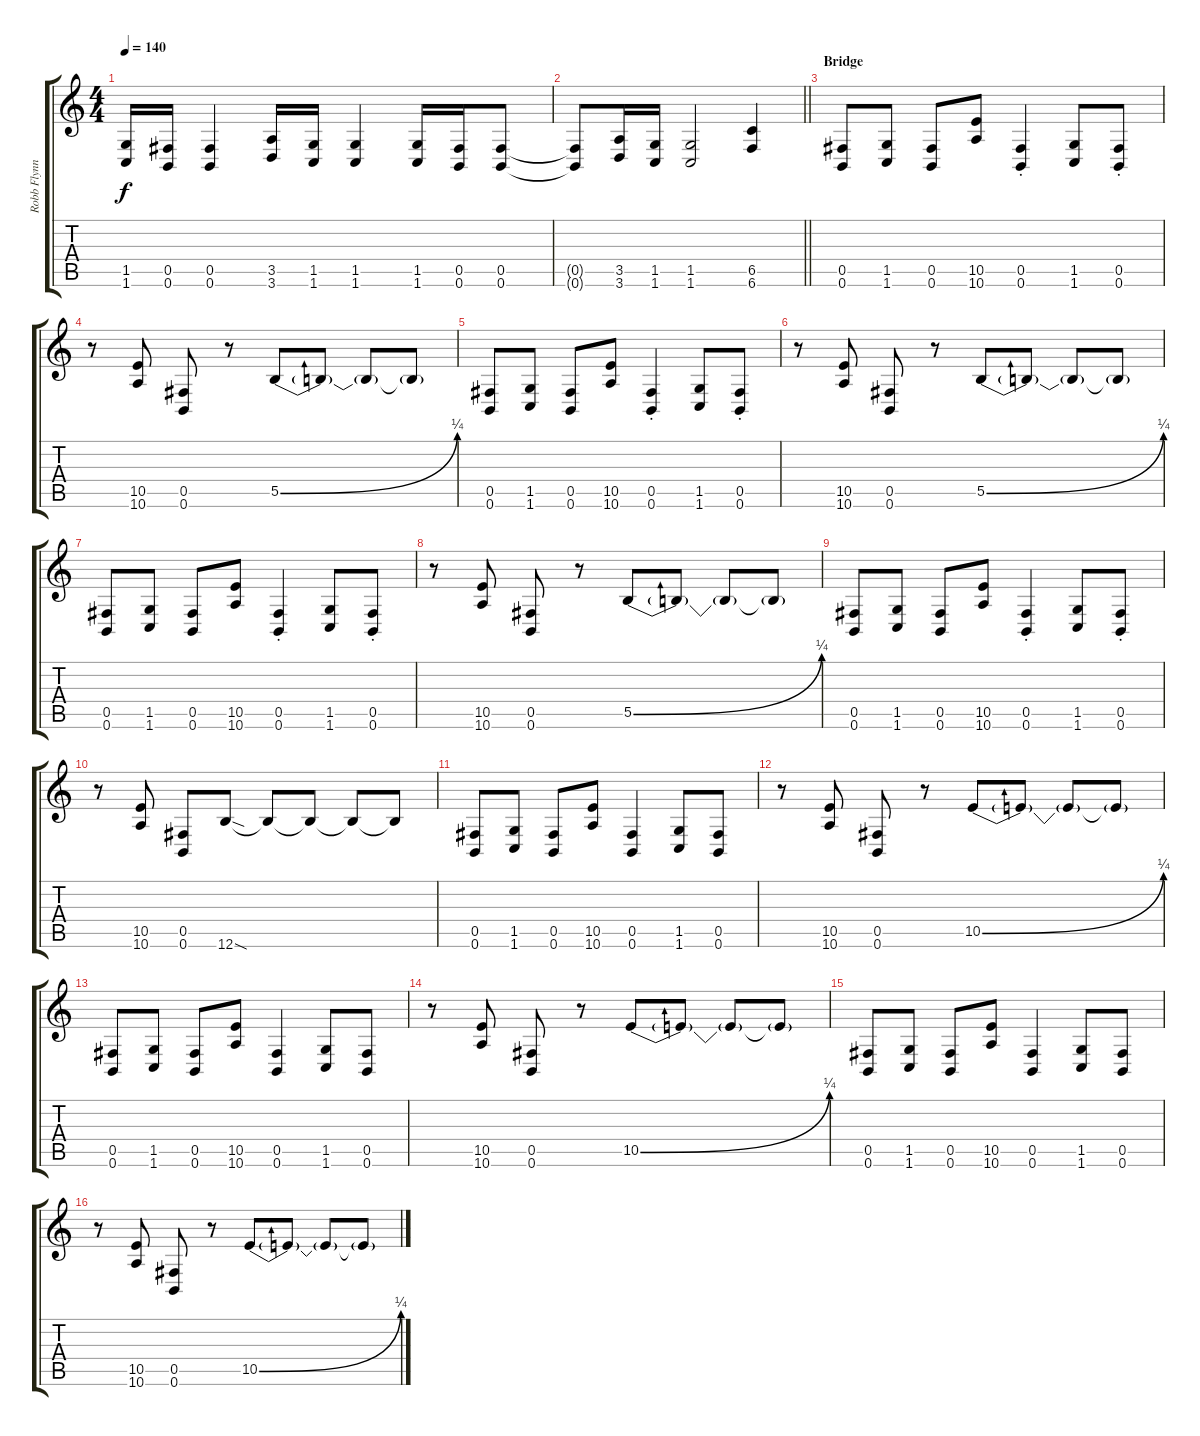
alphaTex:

\track ("Robb Flynn" "Robb Flynn") {solo instrument distortionguitar}
\staff {score tabs}
\tuning (Db4 Ab3 E3 B2 Gb2 B1) {hide}
\ts (4 4)
\tempo 140
\clef g2
\ks c
(1.5 1.6).16{dy f} (0.5 0.6).16 (0.5 0.6).4 (3.5 3.6).16 (1.5 1.6).16 (1.5 1.6).4 (1.5 1.6).16 (0.5 0.6).16 (0.5 0.6).8 |
\barLineRight lightlight
(0.5{t} 0.6{t}).8 (3.5 3.6).16 (1.5 1.6).16 (1.5 1.6).2 (6.5 6.6).4 |
\section ("" "Bridge")
(0.5 0.6).8 (1.5 1.6).8 (0.5 0.6).8 (10.5 10.6).8 (0.5{st} 0.6{st}).4 (1.5 1.6).8 (0.5{st} 0.6{st}).8 |
r.8 (10.5 10.6).8 (0.5 0.6).8 r.8 5.5{be (bend 0 0 60 1)}.8 5.5{t}.8 5.5{t}.8 5.5{t}.8 |
(0.5 0.6).8 (1.5 1.6).8 (0.5 0.6).8 (10.5 10.6).8 (0.5{st} 0.6{st}).4 (1.5 1.6).8 (0.5{st} 0.6{st}).8 |
r.8 (10.5 10.6).8 (0.5 0.6).8 r.8 5.5{be (bend 0 0 60 1)}.8 5.5{t}.8 5.5{t}.8 5.5{t}.8 |
(0.5 0.6).8 (1.5 1.6).8 (0.5 0.6).8 (10.5 10.6).8 (0.5{st} 0.6{st}).4 (1.5 1.6).8 (0.5{st} 0.6{st}).8 |
r.8 (10.5 10.6).8 (0.5 0.6).8 r.8 5.5{be (bend 0 0 60 1)}.8 5.5{t}.8 5.5{t}.8 5.5{t}.8 |
(0.5 0.6).8 (1.5 1.6).8 (0.5 0.6).8 (10.5 10.6).8 (0.5{st} 0.6).4 (1.5 1.6).8 (0.5{st} 0.6{st}).8 |
r.8 (10.5 10.6).8 (0.5 0.6).8 12.6{sod}.8 12.6{t}.8 12.6{t}.8 12.6{t}.8 12.6{t}.8 |
(0.5 0.6).8 (1.5 1.6).8 (0.5 0.6).8 (10.5 10.6).8 (0.5 0.6).4 (1.5 1.6).8 (0.5 0.6).8 |
r.8 (10.5 10.6).8 (0.5 0.6).8 r.8 10.5{be (bend 0 0 60 1)}.8 10.5{t}.8 10.5{t}.8 10.5{t}.8 |
(0.5 0.6).8 (1.5 1.6).8 (0.5 0.6).8 (10.5 10.6).8 (0.5 0.6).4 (1.5 1.6).8 (0.5 0.6).8 |
r.8 (10.5 10.6).8 (0.5 0.6).8 r.8 10.5{be (bend 0 0 60 1)}.8 10.5{t}.8 10.5{t}.8 10.5{t}.8 |
(0.5 0.6).8 (1.5 1.6).8 (0.5 0.6).8 (10.5 10.6).8 (0.5 0.6).4 (1.5 1.6).8 (0.5 0.6).8 |
r.8 (10.5 10.6).8 (0.5 0.6).8 r.8 10.5{be (bend 0 0 60 1)}.8 10.5{t}.8 10.5{t}.8 10.5{t}.8
